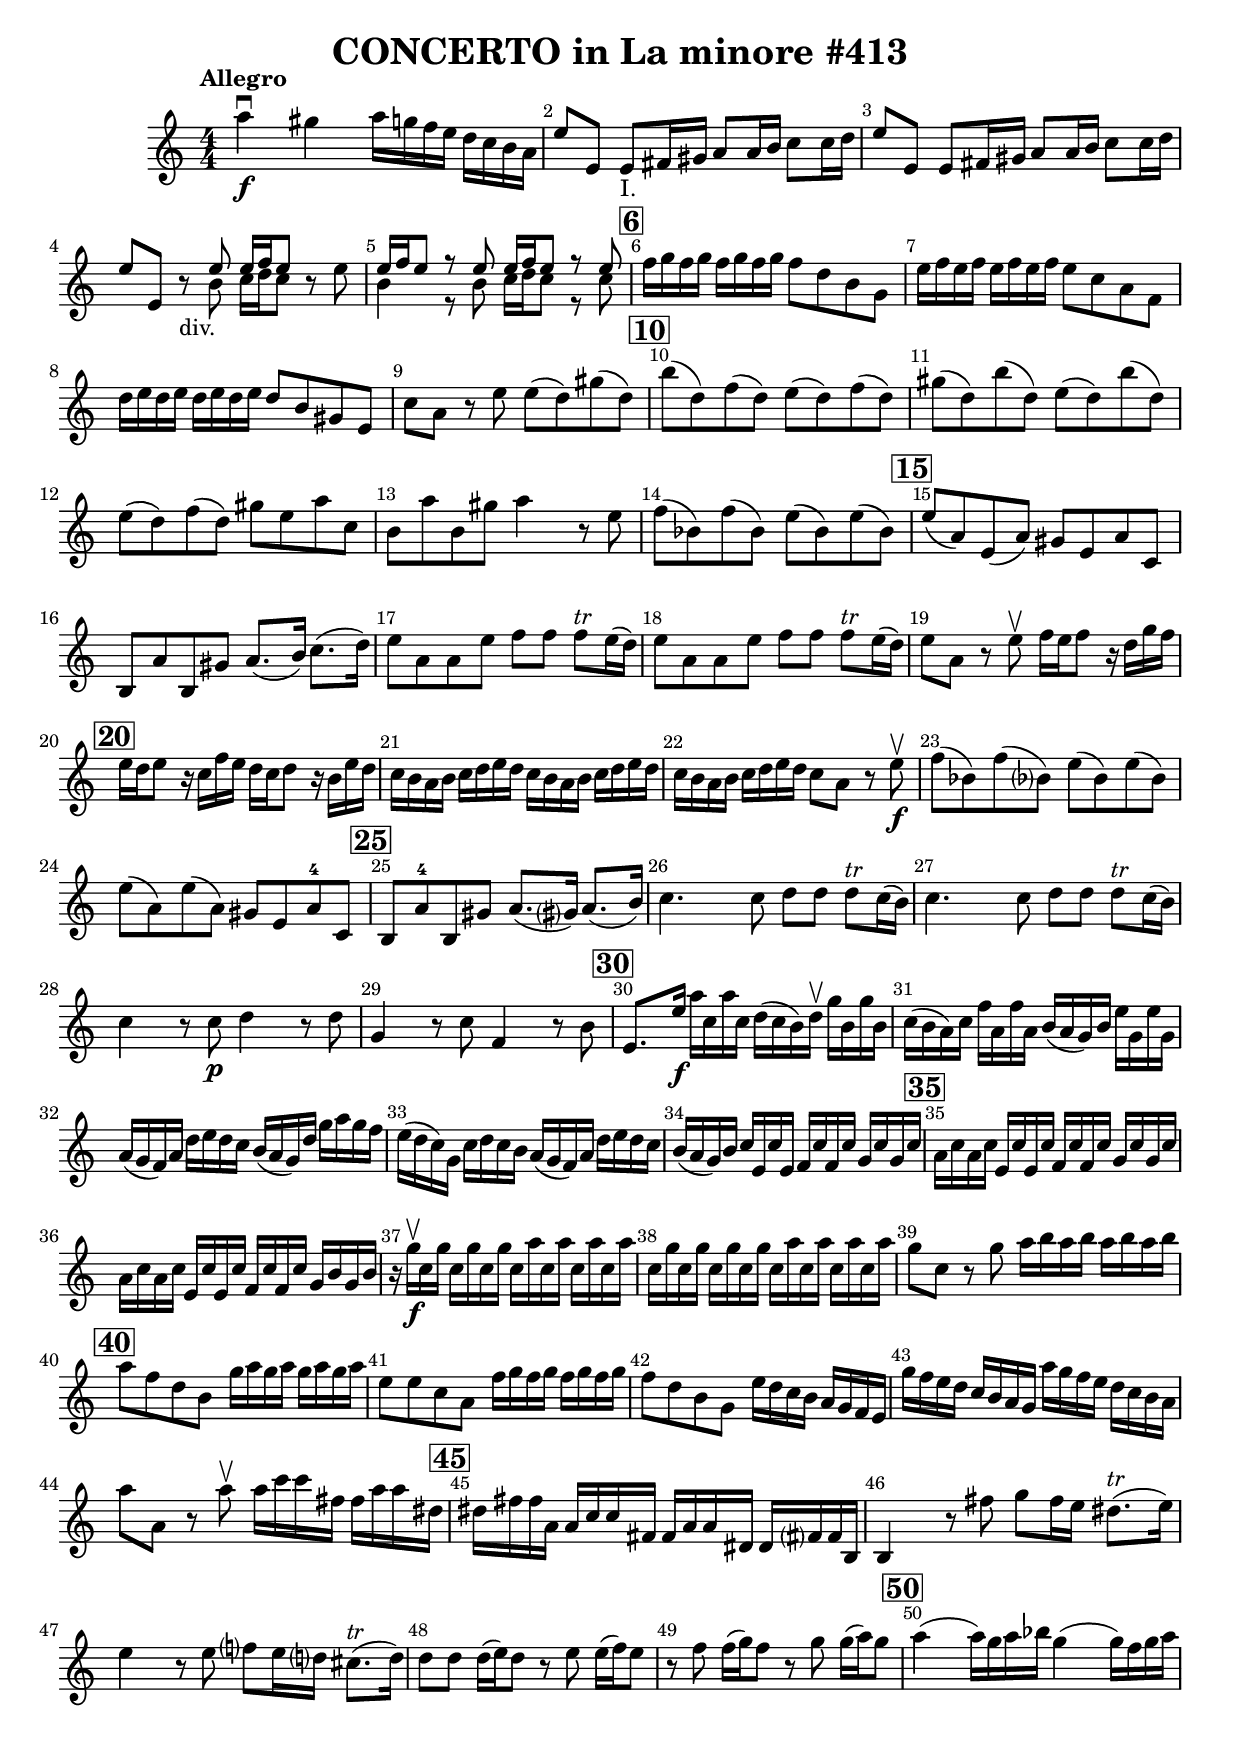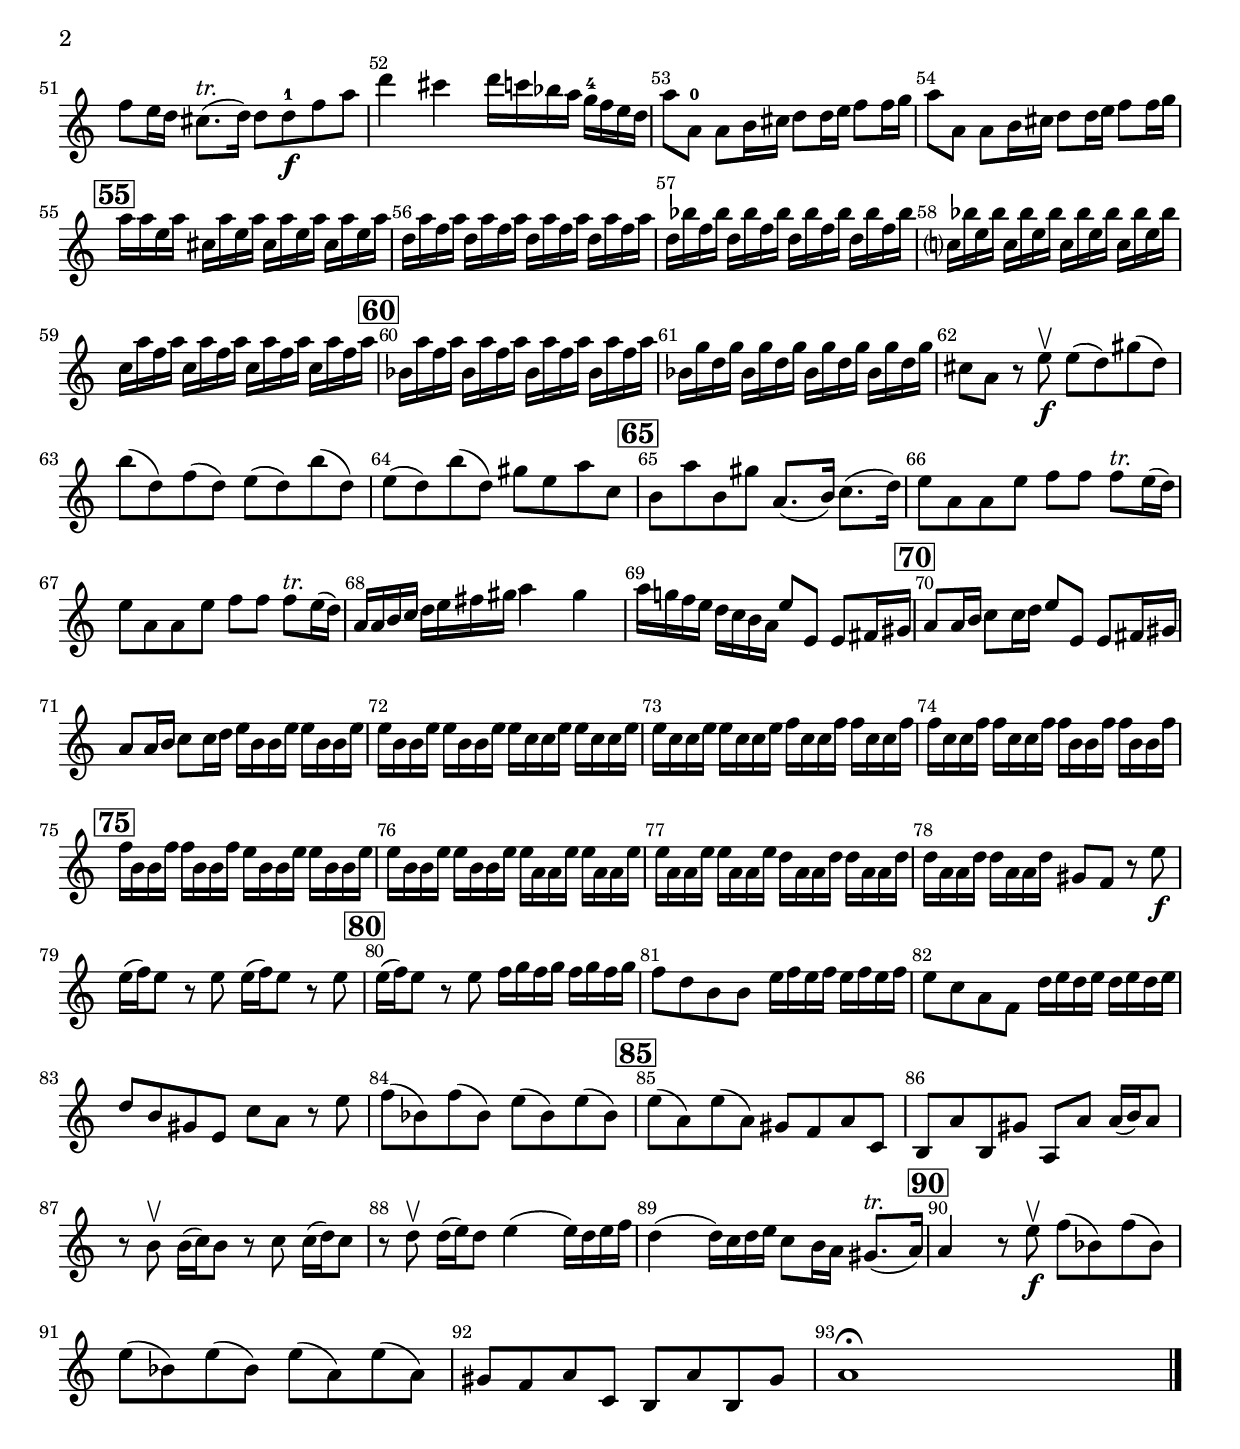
\version "2.18.2"
\header{
  title = "CONCERTO in La minore #413"
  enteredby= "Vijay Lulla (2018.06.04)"
}

\layout {
  \context {
    \Score
      \override BarNumber.break-visibility = ##(#f #t #t)
      \override MultiMeasureRest.expand-limit = #1
      %% \override SpacingSpanner.base-shortest-duration = #(ly:make-moment 1/20)
      proportionalNotationDuration = #(ly:make-moment 1/10)
  }
}

voiceconsts = {
  \key c \major
  \numericTimeSignature
  \compressFullBarRests
  \tempo "Allegro"
}

%% showLastLength = R1*8 %% last few measures %% Comment to typeset whole score

\book {
  \score {
    \new Staff {
      \new Voice {
        \relative c' {
          \voiceconsts
          \set Score.markFormatter = #format-mark-box-barnumbers
          \time 4/4 \clef treble
          a''4\f\downbow gis4 a16 g16 f16 e16 d16 c16 b16 a16 |
          e'8 e,8 e8-"I." fis16 gis16 a8 a16 b16 c8 c16 d16 |
          e8 e,8 e8 fis16 gis16 a8 a16 b16 c8 c16 d16 |
          e8 e,8 r8-"div."
          <<
              \new Voice = "first" { \voiceOne e'8 e16 f16 e8}
              \new Voice = "second" { \voiceTwo b8 c16 d16 c8 }
          >>
          r8 e8 |
          <<
            \new Voice = "first" {\voiceOne e16 f16 e8 r8 e8 e16 f16 e8 r8 e8}
            \new Voice = "second" {\voiceTwo b4 r8 b8 c16 d16 c8 r8 c8 }
          >> |
          \mark\default
          f16 g16 f16 g16 f16 g16 f16 g16 f8 d8 b8 g8 |
          e'16 f16 e16 f16 e16 f16 e16 f16 e8 c8 a8 f8 |
          d'16 e16 d16 e16 d16 e16 d16 e16 d8 b8 gis8 e8 |
          c'8 a8 r8 e'8 e8( d8) gis8( d8) | \mark\default
          b'8( d,8) f8( d8) e8( d8) f8( d8) |
          gis8( d8) b'8( d,8) e8( d8) b'8( d,8) | \barNumberCheck #12
          e8( d8) f8( d8) gis8 e8 a8 c,8 |
          b8 a'8 b,8 gis'8 a4 r8 e8 | f8( bes,8) f'8( bes,8) e8( bes8) e8( bes8) |
          \mark\default\barNumberCheck #15
          e8( a,8) e8( a8) gis8 e8 a8 c,8 |
          b8 a'8 b,8 gis'8 a8.( b16) c8.( d16) |
          e8 a,8 a8 e'8 f8 f8 f8^\markup{\italic "tr"} e16( d16) |
          e8 a,8 a8 e'8 f8 f8 f8^\markup{\italic "tr"} e16( d16) |
          e8 a,8 r8 e'8\upbow f16 e16 f8 r16 d16 g16 f16 |
          \mark\default\barNumberCheck #20
          e16 d16 e8 r16 c16 f16 e16 d16 c16 d8 r16 b16 e16 d16 |
          c16 b16 a16 b16 c16 d16 e16 d16 c16 b16 a16 b16 c16 d16 e16 d16 |
          c16 b16 a16 b16 c16 d16 e16 d16 c8 a8 r8 e'8\upbow\f |
          f8( bes,8) f'8( bes,?8) e8( bes8) e8( bes8) |
          e8( a,8) e'8( a,8) gis8 e8 a8-4 c,8 |\mark\default
          \barNumberCheck #25
          b8 a'8-4 b,8 gis'8 a8.( gis?16) a8.( b16) |
          c4. c8 d8 d8 d8^\markup{\italic "tr"} c16( b16) |
          c4. c8 d8 d8 d8^\markup{\italic "tr"} c16( b16) |
          c4 r8 c8\p d4 r8 d8 | g,4 r8 c8 f,4 r8 b8 |\mark\default
          \barNumberCheck #30
          e,8. e'16\f a16 c,16 a'16 c,16 d16( c16 b16) d16\upbow g16 b,16 g'16 b,16 |
          c16( b16 a16) c16 f16 a,16 f'16 a,16 b16( a16 g16) b16 e16 g,16 e'16 g,16 |
          a16( g16 f16) a16 d16 e16 d16 c16 b16( a16 g16) d'16 g16 a16 g16 f16 |
          e16( d16 c16) g16 c16 d16 c16 b16 a16( g16 f16) a16 d16 e16 d16 c16 |
          b16( a16 g16) b16 c16 e,16 c'16 e,16  f16 c'16 f,16 c'16 g16 c16 g16 c16 |
          \mark\default \barNumberCheck #35
          a16 c16 a16 c16 e,16 c'16 e,16 c'16 f,16 c'16 f,16 c'16 g16 c16 g16 c16 |
          a16 c16 a16 c16 e,16 c'16 e,16 c'16 f,16 c'16 f,16 c'16 g16 b16 g16 b16 |
          r16 g'16\f\upbow c,16 g'16 c,16 g'16 c,16 g'16 c,16 a'16 c,16 a'16 c,16 a'16 c,16 a'16 |
          c,16 g'16 c,16 g'16 c,16 g'16 c,16 g'16 c,16 a'16 c,16 a'16 c,16 a'16 c,16 a'16 |
          g8 c,8 r8 g'8 a16 b16 a16 b16 a16 b16 a16 b16 |\mark\default
          \barNumberCheck #40
          a8 f8 d8 b8 g'16 a16 g16 a16 g16 a16 g16 a16 |
          e8 e8 c8 a8 f'16 g16 f16 g16 f16 g16 f16 g16 |
          f8 d8 b8 g8 e'16 d16 c16 b16 a16 g16 f16 e16 |
          g'16 f16 e16 d16 c16 b16 a16 g16 a'16 g16 f16 e16 d16 c16 b16 a16|
          a'8 a,8 r8 a'8\upbow a16 c16 c16 fis,16 fis16 a16 a16 dis,16 |
          \mark\default \barNumberCheck #45
          dis16 fis16 fis16 a,16 a16 c16 c16 fis,16 fis16 a16 a16 dis,16 dis16 fis?16 fis16 b,16 |
          b4 r8 fis''8 g8 fis16 e16 dis8.(^\markup{\italic "tr"} e16) |
          e4 r8 e8 f?8 e16 d?16 cis8.(^\markup{\italic "tr"} d16) |
          d8 d8 d16( e16) d8 r8 e8 e16( f16) e8 |
          r8 f8 f16( g16) f8 r8 g8 g16( a16) g8 |
          \mark\default \barNumberCheck #50
          a4( a16) g16 a16 bes16 g4( g16) f16 g16 a16 |
          f8 e16 d16 cis8.^\markup{\italic "tr."}( d16) d8 d8-1\f f8 a8 |
          d4 cis4 d16 c16 bes16 a16 g16-4 f16 e16 d16 |
          a'8 a,8-0 a8 b16 cis16 d8 d16 e16 f8 f16 g16 |
          a8 a,8 a8 b16 cis16 d8 d16 e16 f8 f16 g16 |
          \mark\default\barNumberCheck #55
          a16 a16 e16 a16 cis,16 a'16  e16 a16 cis,16 a'16 e16 a16 cis,16 a'16 e16 a16 |
          d,16 a'16 f16 a16 d,16 a'16 f16 a16 d,16 a'16 f16 a16 d,16 a'16 f16 a16 |
          d,16 bes'16 f16 bes16 d,16 bes'16 f16 bes16 d,16 bes'16 f16 bes16 d,16 bes'16 f16 bes16 |
          c,?16 bes'16 e,16 bes'16 \repeat unfold 3 {c,16 bes'16 e,16 bes'16} |
          \repeat unfold 4 {c,16 a'16 f16 a16} |
          \mark\default\barNumberCheck #60
          \repeat unfold 4 {bes,16 a'16 f16 a16} |
          \repeat unfold 4 {bes,16 g'16 d16 g16} |
          cis,8 a8 r8 e'8\f\upbow e8( d8) gis8( d8) |
          b'8( d,8) f8( d8) e8( d8) b'8( d,8) |
          e8( d8) b'8( d,8) gis8 e8 a8 c,8 |
          \mark\default \barNumberCheck #65
          b8 a'8 b,8 gis'8 a,8.( b16) c8.( d16) |
          e8 a,8 a8 e'8 f8 f8 f8^\markup{\italic "tr."} e16( d16) |
          e8 a,8 a8 e'8 f8 f8 f8^\markup{\italic "tr."} e16( d16) |
          a16 a16 b16 c16 d16 e16 fis16 gis16 a4 gis4 |
          a16 g!16 f16 e16 d16 c16 b16 a16 e'8 e,8 e8 fis16 gis16 |
          \mark\default\barNumberCheck #70
          a8 a16 b16 c8 c16 d16 e8 e,8 e8 fis16 gis16 |
          a8 a16 b16 c8 c16 d16 e16 b16 b16 e16 e16 b16 b16 e16 |
          \repeat unfold 2 {e16 b16 b16 e16} \repeat unfold 2 { e16 c16 c16 e16} |
          \repeat unfold 2 {e16 c16 c16 e16} \repeat unfold 2 { f16 c16 c16 f16} |
          \repeat unfold 2 {f16 c16 c16 f16} \repeat unfold 2 { f16 b,16 b16 f'16} |
          \mark\default\barNumberCheck #75
          \repeat unfold 2 {f16 b,16 b16 f'16} \repeat unfold 2 {e16 b16 b16 e16} |
          \repeat unfold 2 {e16 b16 b16 e16} \repeat unfold 2 {e16 a,16 a16 e'16} |
          \repeat unfold 2 {e16 a,16 a16 e'16} \repeat unfold 2 {d16 a16 a16 d16} |
          d16 a16 a16 d16 d16 a16 a16 d16 gis,8 f8 r8 e'8\f |
          e16( f16) e8 r8 e8 e16( f16) e8 r8 e8 |
          \mark\default\barNumberCheck #80
          e16( f16) e8 r8 e8 f16 g16 f16 g16 f16 g16 f16 g16 |
          f8 d8 b8 b8 e16 f16 e16 f16 e16 f16 e16 f16 |
          e8 c8 a8 f8 d'16 e16 d16 e16 d16 e16 d16 e16 |
          d8 b8 gis8 e8 c'8 a8 r8 e'8 |
          f8( bes,8) f'8( bes,8) e8( bes8) e8( bes8) |
          \mark\default\barNumberCheck #85
          e8( a,8) e'8( a,8) gis8 f8 a8 c,8 |
          b8 a'8 b,8 gis'8 a,8 a'8 a16( b16)  a8 |
          r8 b8\upbow b16( c16) b8 r8 c8 c16( d16) c8 |
          r8 d8\upbow d16( e16) d8 e4( e16) d16 e16 f16 |
          d4( d16) c16 d16 e16 c8 b16 a16 gis8.(^\markup{\italic "tr."} a16) |
          \mark\default\barNumberCheck #90
          a4 r8 e'8\upbow\f f8( bes,8) f'8( bes,8) |
          e8( bes8) e8( bes8) e8( a,8) e'8( a,8) |
          gis8 f8 a8 c,8 b8 a'8 b,8 gis'8 | a1\fermata
          \bar"|."
        }
      }
    }
  }
}

